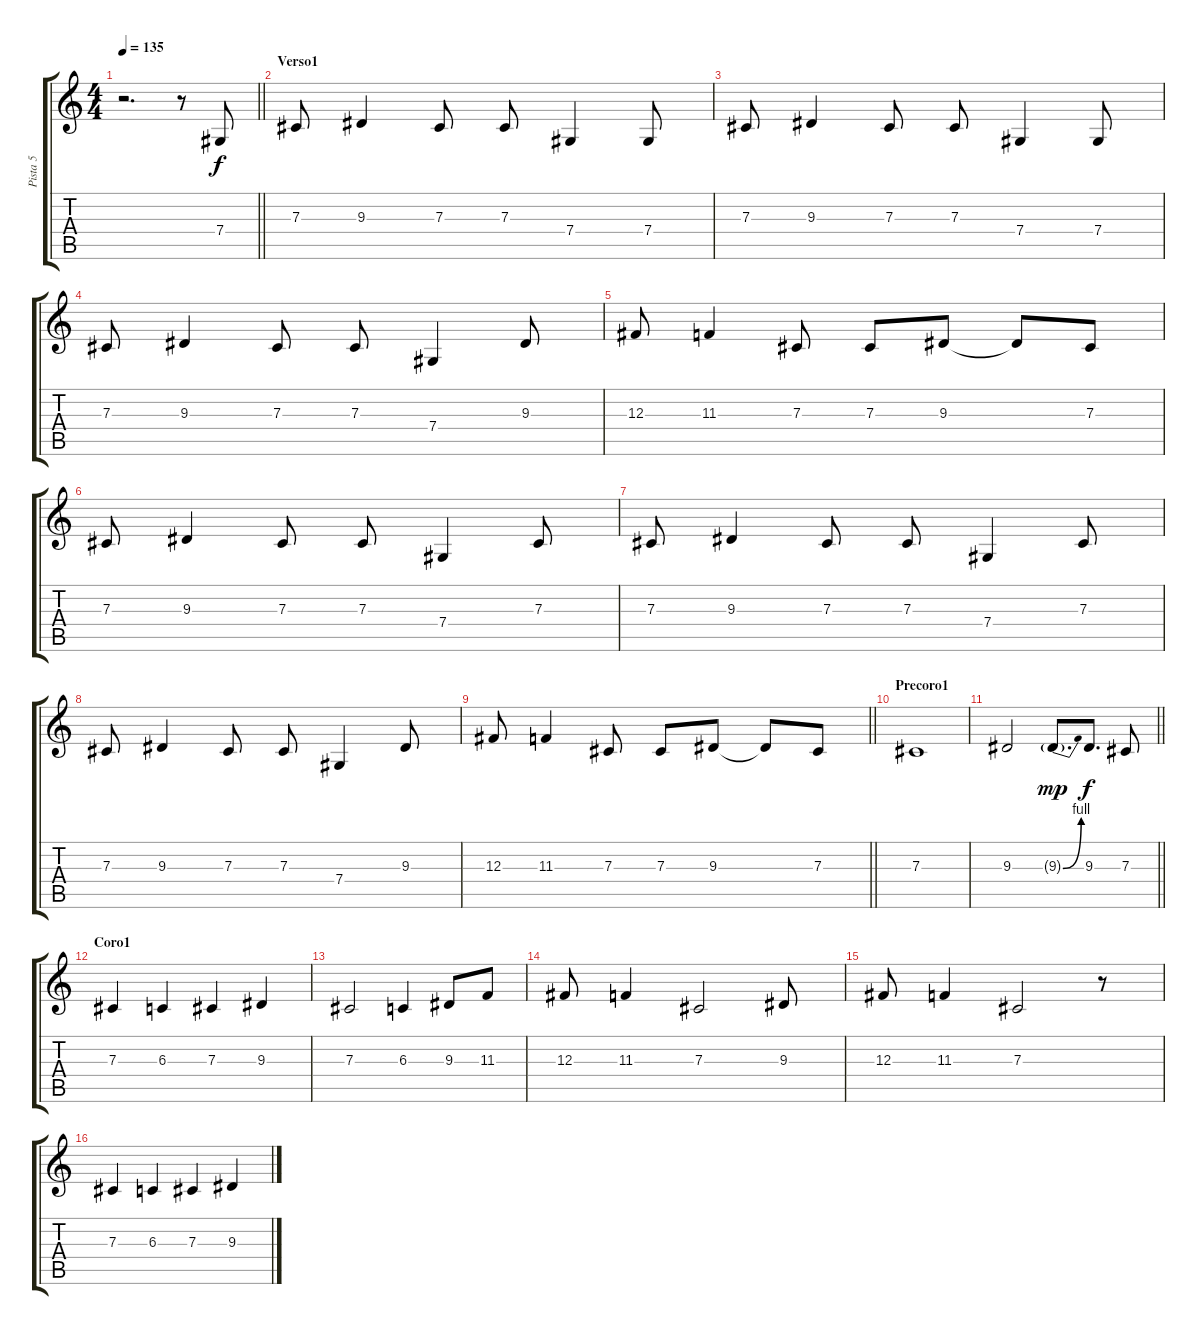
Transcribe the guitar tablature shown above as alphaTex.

\track ("Pista 5" "Pista 5") {instrument synthvoice}
\staff {score tabs}
\tuning (Eb4 Bb3 Gb3 Db3 Ab2 Eb2) {hide}
\ts (4 4)
\tempo 135
\clef g2
\barLineRight lightlight
\ks c
r.2{d dy f} r.8 7.4.8 |
\section ("" "Verso1")
7.3.8 9.3.4 7.3.8 7.3.8 7.4.4 7.4.8 |
7.3.8 9.3.4 7.3.8 7.3.8 7.4.4 7.4.8 |
7.3.8 9.3.4 7.3.8 7.3.8 7.4.4 9.3.8 |
12.3.8 11.3.4 7.3.8 7.3.8 9.3.8 9.3{t}.8 7.3.8 |
7.3.8 9.3.4 7.3.8 7.3.8 7.4.4 7.3.8 |
7.3.8 9.3.4 7.3.8 7.3.8 7.4.4 7.3.8 |
7.3.8 9.3.4 7.3.8 7.3.8 7.4.4 9.3.8 |
\barLineRight lightlight
12.3.8 11.3.4 7.3.8 7.3.8 9.3.8 9.3{t}.8 7.3.8 |
\section ("" "Precoro1")
7.3.1 |
\barLineRight lightlight
9.3.2 9.3{be (bend 0 0 60 4) g}.8{d dy mp} 9.3.8{d dy f} 7.3.8 |
\section ("" "Coro1")
7.3.4 6.3.4 7.3.4 9.3.4 |
7.3.2 6.3.4 9.3.8 11.3.8 |
12.3.8 11.3.4 7.3.2 9.3.8 |
12.3.8 11.3.4 7.3.2 r.8 |
7.3.4 6.3.4 7.3.4 9.3.4
